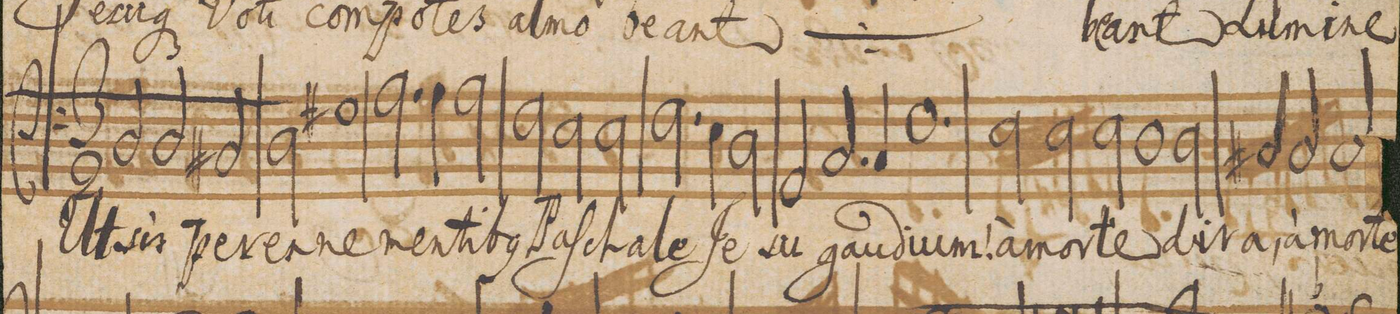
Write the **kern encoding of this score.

**kern	**text
*I"Basso Rypieno.	*
*clefF4	*
*k[]	*
*M3/2	*
*M3/2	*
2D/	Ut
2D/	sis
2C#X/	pe-
=68	=68
2D\	-ren-
1G#X	-ne
=69	=69
2.A\	men-
4A\	-ti-
2A\	-bu(s)
=70	=70
2F\	Pas-
2E\	-cha-
2E\	-le
=71	=71
2.F\	Je-
4E\	.
2D\	-su
=72	=72
2AA/	gau-
2.C/	.
4C/	-di-
=73-	=73
1.F	-um!
=74	=74
2E\	a
2E\	mor-
2E\	-te
=75-	=75
1D	di-
2D\	-ra,
=76	=76
2C#X/	a-
2C#/	-mor-
2C#/	-te
=77-	=77
*-	*-
